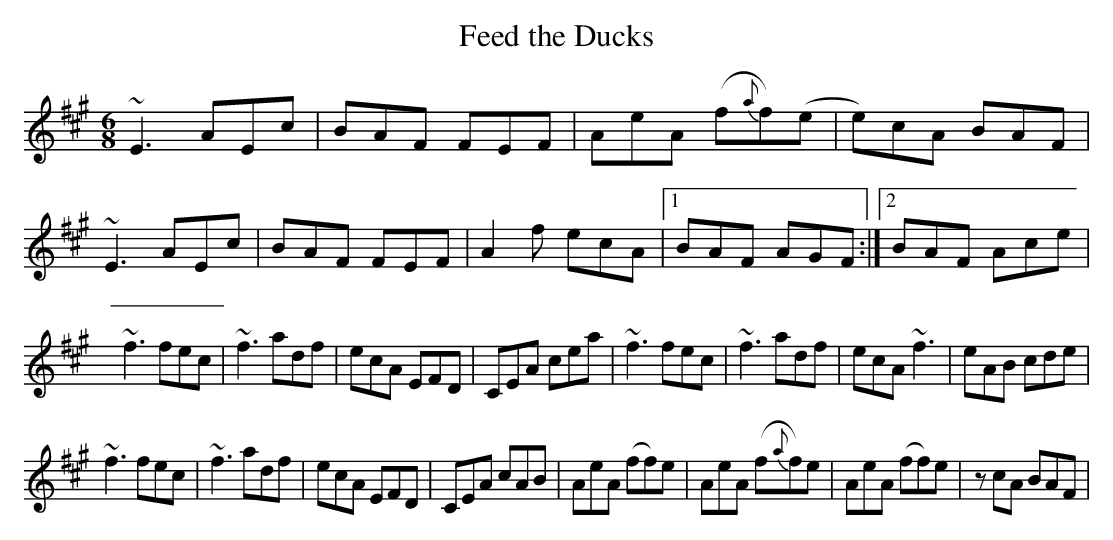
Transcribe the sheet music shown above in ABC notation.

X:1
T:Feed the Ducks
M:6/8
L:1/8
K:A
~E3 AEc|BAF FEF|AeA (f{a}f)(e|e)cA BAF|
~E3 AEc|BAF FEF|A2f ecA|1 BAF AGF:|2 BAF Ace|
~f3 fec|~f3 adf|ecA EFD|CEA cea|~f3 fec|~f3 adf|ecA ~f3|eAB cde|
~f3 fec|~f3 adf|ecA EFD|CEA cAB|AeA (ff)e|AeA (f{a}f)e|AeA (ff)e-|zcA BAF|
